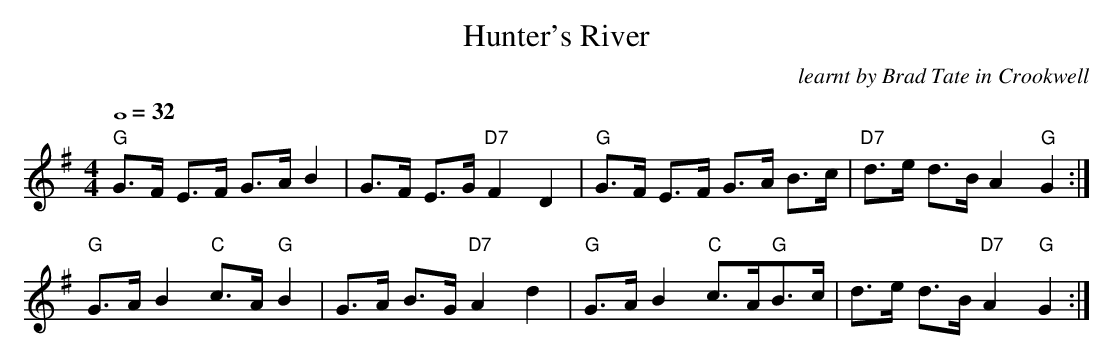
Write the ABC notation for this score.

X:1
T:Hunter's River
M:4/4
L:1/8
Q:4/4=32
C:learnt by Brad Tate in Crookwell
K:G
"G"G>F E>F G>A B2|G>F E>G "D7"F2 D2|"G"G>F E>F G>A B>c|"D7"d>e d>B A2 "G"G2:|
"G"G>A B2 "C"c>A "G"B2|G>A B>G "D7"A2 d2|"G"G>A B2 "C"c>A"G"B>c|d>e d>B "D7"A2 "G"G2:|
